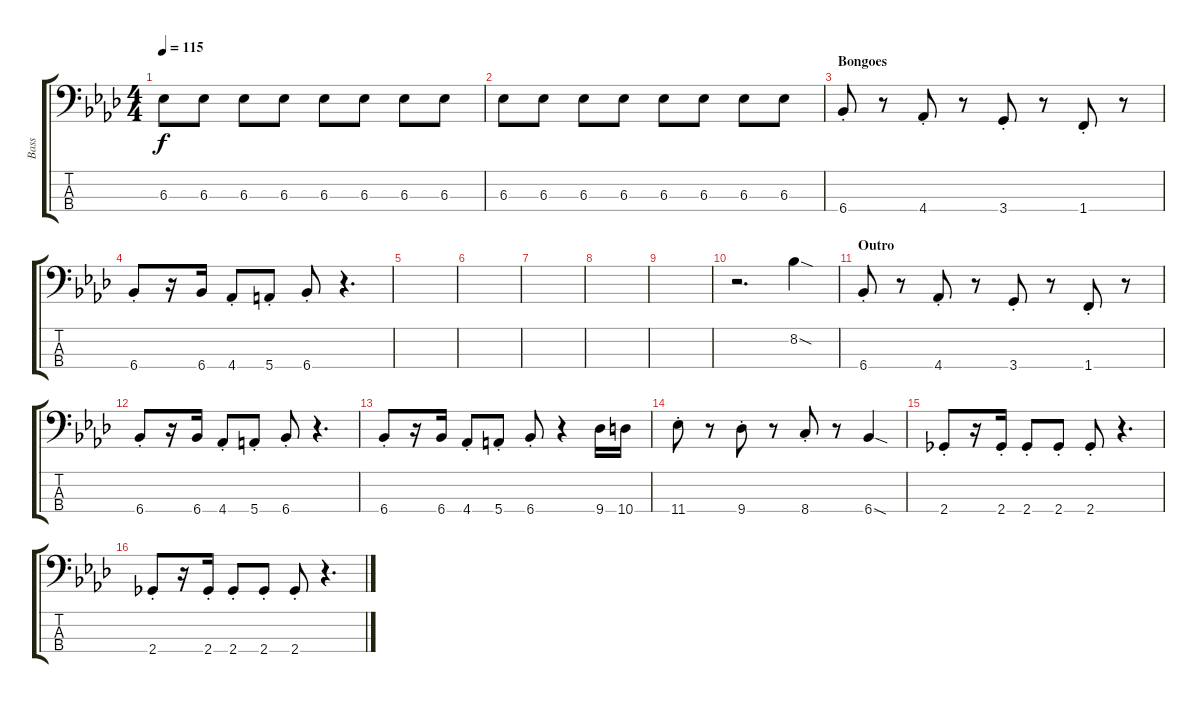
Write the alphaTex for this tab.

\track ("Bass" "Bass") {instrument electricbasspick}
\staff {score tabs}
\tuning (G2 D2 A1 E1) {hide}
\ts (4 4)
\tempo 115
\clef f4
\ks ab
6.3.8{dy f} 6.3.8 6.3.8 6.3.8 6.3.8 6.3.8 6.3.8 6.3.8 |
6.3.8 6.3.8 6.3.8 6.3.8 6.3.8 6.3.8 6.3.8 6.3.8 |
\section ("" "Bongoes")
6.4{st}.8 r.8 4.4{st}.8 r.8 3.4{st}.8 r.8 1.4{st}.8 r.8 |
6.4{st}.8 r.16 6.4.16 4.4{st}.8 5.4{st}.8 6.4{st}.8 r.4{d} |
|
|
|
|
|
r.2{d} 8.2{sod}.4 |
\section ("" "Outro")
6.4{st}.8 r.8 4.4{st}.8 r.8 3.4{st}.8 r.8 1.4{st}.8 r.8 |
6.4{st}.8 r.16 6.4.16 4.4{st}.8 5.4{st}.8 6.4{st}.8 r.4{d} |
6.4{st}.8 r.16 6.4.16 4.4{st}.8 5.4{st}.8 6.4{st}.8 r.4 9.4.16 10.4.16 |
11.4{st}.8 r.8 9.4{st}.8 r.8 8.4{st}.8 r.8 6.4{sod}.4 |
2.4{st}.8 r.16 2.4{st}.16 2.4{st}.8 2.4{st}.8 2.4{st}.8 r.4{d} |
2.4{st}.8 r.16 2.4{st}.16 2.4{st}.8 2.4{st}.8 2.4{st}.8 r.4{d}
